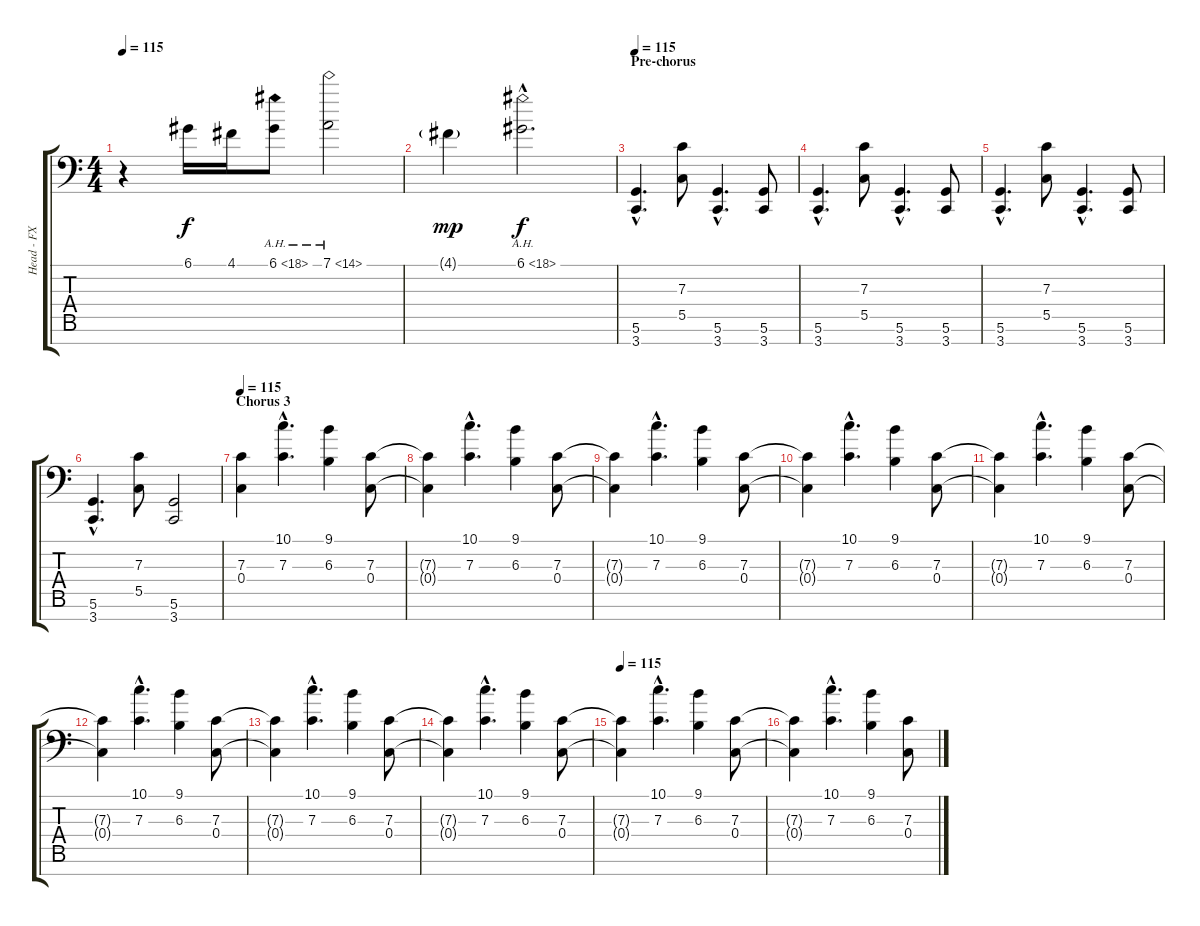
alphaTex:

\track ("Head - FX" "Head - FX") {instrument lead2sawtooth}
\staff {score tabs}
\tuning (D4 A3 F3 C3 G2 D2 A1) {hide}
\ts (4 4)
\tempo 115
\clef f4
\ks c
r.4{dy f} 6.1.16 4.1.16 6.1{ah 12}.8 7.1{ah 7}.2 |
4.1{g}.4{dy mp} 6.1{ah 12 hac}.2{d dy f} |
\section ("" "Pre-chorus")
\tempo 115
(5.6{hac} 3.7{hac}).4{d volume 14 balance 3 instrument lead2sawtooth} (7.3 5.5).8 (5.6{hac} 3.7{hac}).4{d} (5.6 3.7).8 |
(5.6{hac} 3.7{hac}).4{d} (7.3 5.5).8 (5.6{hac} 3.7{hac}).4{d} (5.6 3.7).8 |
(5.6{hac} 3.7{hac}).4{d} (7.3 5.5).8 (5.6{hac} 3.7{hac}).4{d} (5.6 3.7).8 |
(5.6{hac} 3.7{hac}).4{d} (7.3 5.5).8 (5.6 3.7).2 |
\section ("" "Chorus 3")
\tempo 115
(7.3 0.4).4{volume 10 balance 8 instrument lead2sawtooth} (10.1{hac} 7.3{hac}).4{d} (9.1 6.3).4 (7.3 0.4).8 |
(7.3{t} 0.4{t}).4 (10.1{hac} 7.3{hac}).4{d} (9.1 6.3).4 (7.3 0.4).8 |
(7.3{t} 0.4{t}).4 (10.1{hac} 7.3{hac}).4{d} (9.1 6.3).4 (7.3 0.4).8 |
(7.3{t} 0.4{t}).4 (10.1{hac} 7.3{hac}).4{d} (9.1 6.3).4 (7.3 0.4).8 |
(7.3{t} 0.4{t}).4 (10.1{hac} 7.3{hac}).4{d} (9.1 6.3).4 (7.3 0.4).8 |
(7.3{t} 0.4{t}).4 (10.1{hac} 7.3{hac}).4{d} (9.1 6.3).4 (7.3 0.4).8 |
(7.3{t} 0.4{t}).4 (10.1{hac} 7.3{hac}).4{d} (9.1 6.3).4 (7.3 0.4).8 |
(7.3{t} 0.4{t}).4 (10.1{hac} 7.3{hac}).4{d} (9.1 6.3).4 (7.3 0.4).8 |
\tempo 115
(7.3{t} 0.4{t}).4{volume 10 balance 8 instrument lead2sawtooth} (10.1{hac} 7.3{hac}).4{d} (9.1 6.3).4 (7.3 0.4).8 |
(7.3{t} 0.4{t}).4 (10.1{hac} 7.3{hac}).4{d} (9.1 6.3).4 (7.3 0.4).8
